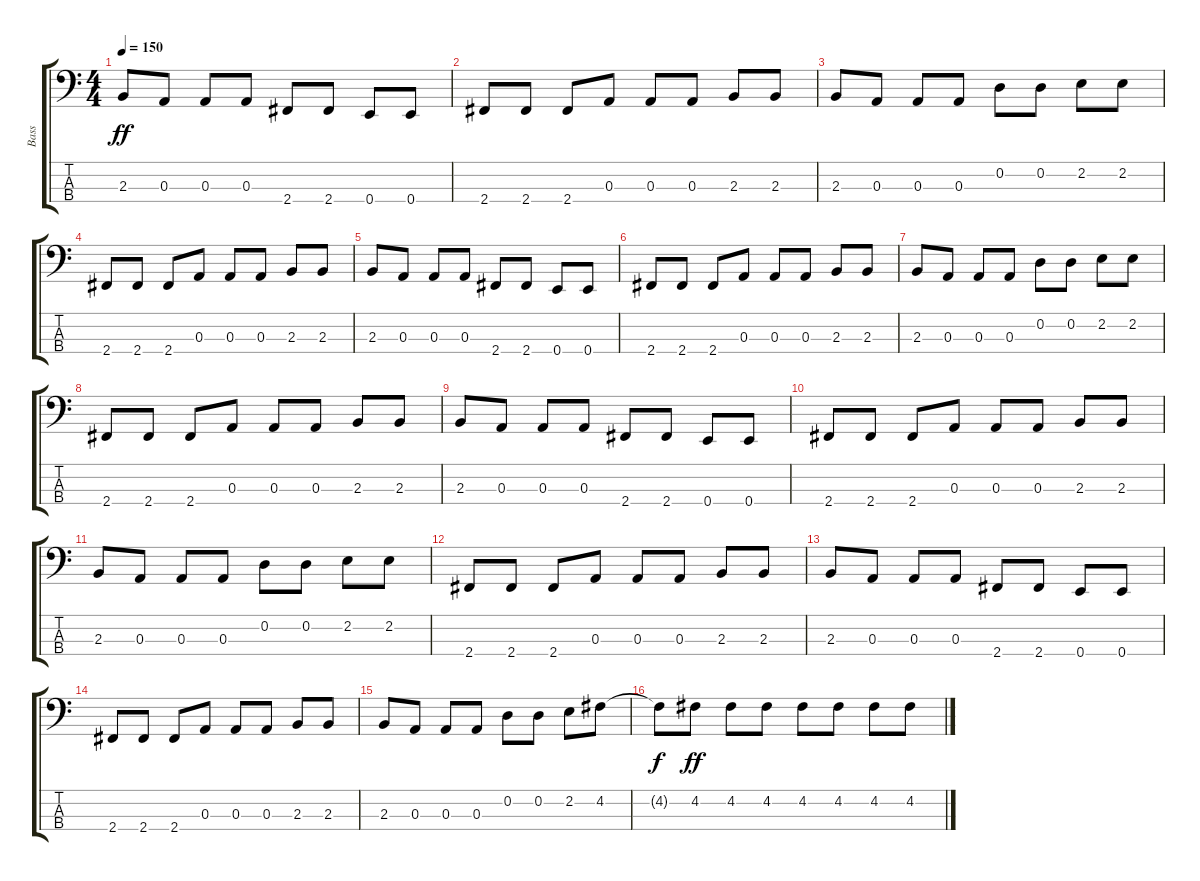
\track ("Bass" "Bass") {instrument electricbassfinger}
\staff {score tabs}
\tuning (G2 D2 A1 E1) {hide}
\ts (4 4)
\tempo 150
\clef f4
\ks c
2.3.8{dy ff} 0.3.8 0.3.8 0.3.8 2.4.8 2.4.8 0.4.8 0.4.8 |
2.4.8 2.4.8 2.4.8 0.3.8 0.3.8 0.3.8 2.3.8 2.3.8 |
2.3.8 0.3.8 0.3.8 0.3.8 0.2.8 0.2.8 2.2.8 2.2.8 |
2.4.8 2.4.8 2.4.8 0.3.8 0.3.8 0.3.8 2.3.8 2.3.8 |
2.3.8 0.3.8 0.3.8 0.3.8 2.4.8 2.4.8 0.4.8 0.4.8 |
2.4.8 2.4.8 2.4.8 0.3.8 0.3.8 0.3.8 2.3.8 2.3.8 |
2.3.8 0.3.8 0.3.8 0.3.8 0.2.8 0.2.8 2.2.8 2.2.8 |
2.4.8 2.4.8 2.4.8 0.3.8 0.3.8 0.3.8 2.3.8 2.3.8 |
2.3.8 0.3.8 0.3.8 0.3.8 2.4.8 2.4.8 0.4.8 0.4.8 |
2.4.8 2.4.8 2.4.8 0.3.8 0.3.8 0.3.8 2.3.8 2.3.8 |
2.3.8 0.3.8 0.3.8 0.3.8 0.2.8 0.2.8 2.2.8 2.2.8 |
2.4.8 2.4.8 2.4.8 0.3.8 0.3.8 0.3.8 2.3.8 2.3.8 |
2.3.8 0.3.8 0.3.8 0.3.8 2.4.8 2.4.8 0.4.8 0.4.8 |
2.4.8 2.4.8 2.4.8 0.3.8 0.3.8 0.3.8 2.3.8 2.3.8 |
2.3.8 0.3.8 0.3.8 0.3.8 0.2.8 0.2.8 2.2.8 4.2.8 |
4.2{t}.8{dy f} 4.2.8{dy ff} 4.2.8 4.2.8 4.2.8 4.2.8 4.2.8 4.2.8
